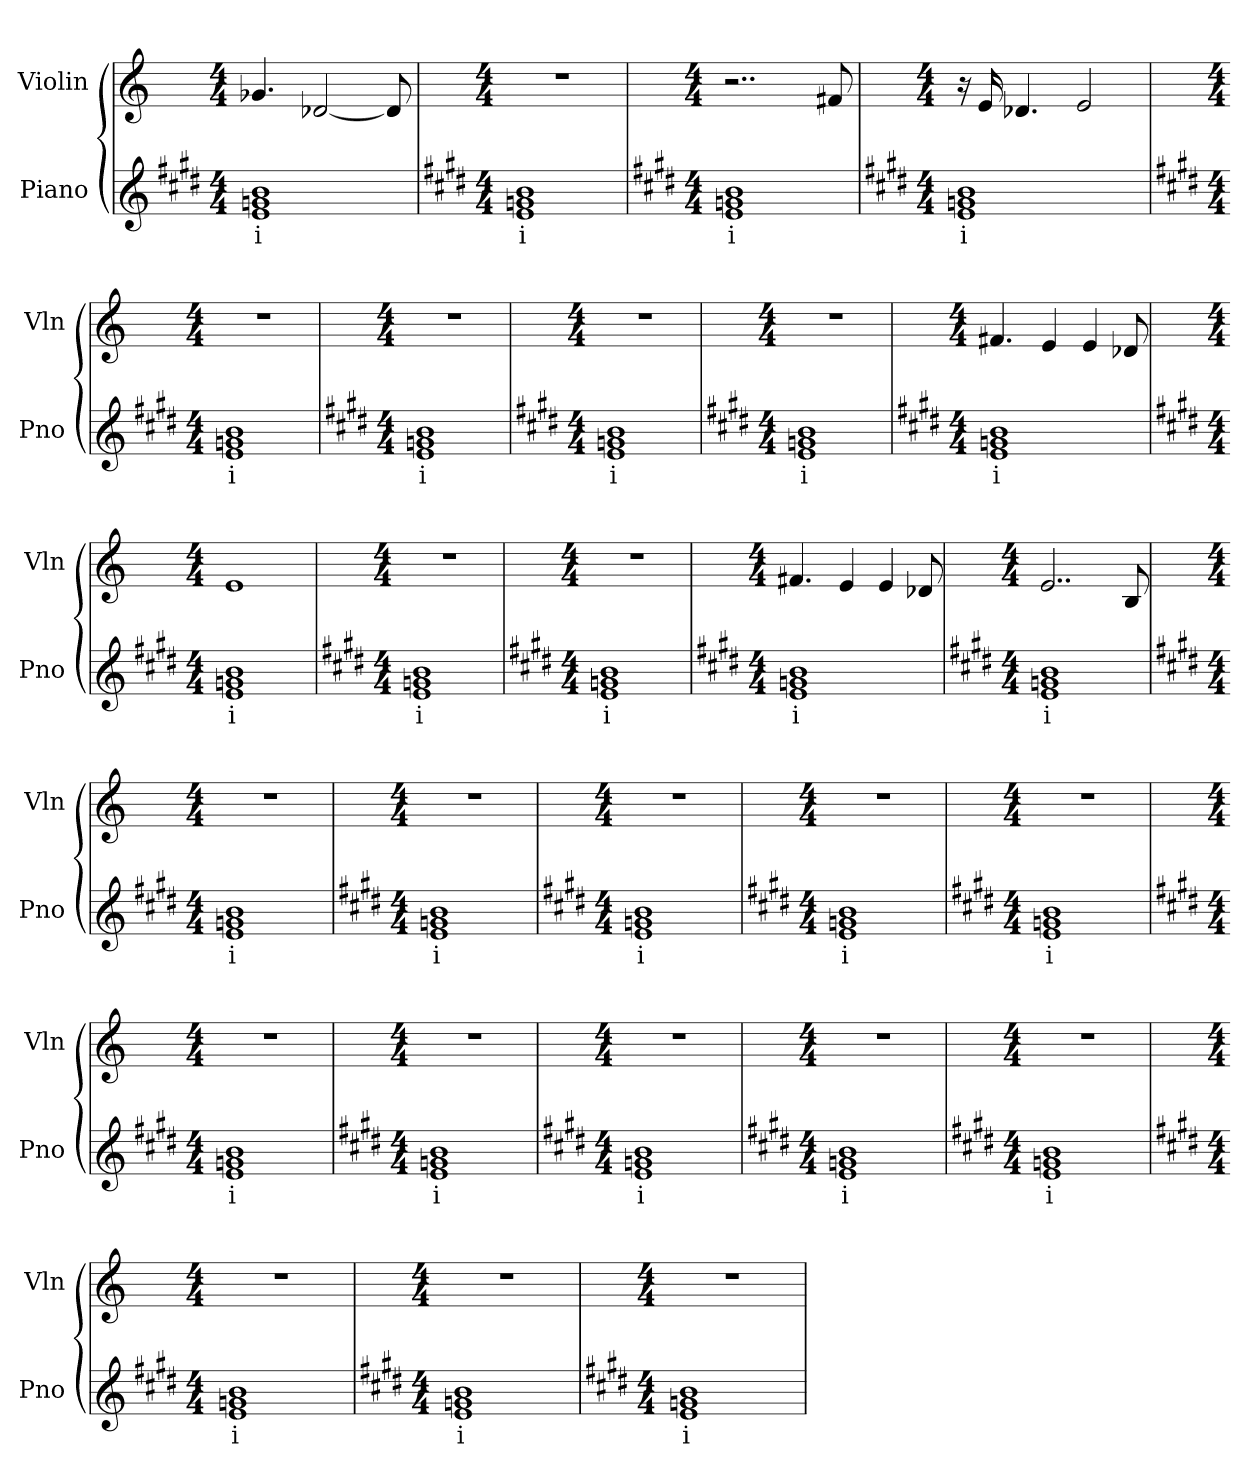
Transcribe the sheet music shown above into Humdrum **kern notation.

**kern	**text	**kern
*part2	*part2	*part1
*staff2	*staff2	*staff1
*I"Piano	*	*I"Violin
*I'Pno	*	*I'Vln
*k[f#c#g#d#]	*	*
*E:	*	*
*M4/4	*	*M4/4
=	=	=
1e 1gn 1b	i	4.g-X
.	.	[2d-X
.	.	8d-]
=	=	=
*k[f#c#g#d#]	*	*
*E:	*	*
*M4/4	*	*M4/4
1e 1gn 1b	i	1r
=	=	=
*k[f#c#g#d#]	*	*
*E:	*	*
*M4/4	*	*M4/4
1e 1gn 1b	i	2..r
.	.	8f#X
=	=	=
*k[f#c#g#d#]	*	*
*E:	*	*
*M4/4	*	*M4/4
1e 1gn 1b	i	16r
.	.	16e
.	.	4.d-X
.	.	2e
=	=	=
*k[f#c#g#d#]	*	*
*E:	*	*
*M4/4	*	*M4/4
1e 1gn 1b	i	1r
=	=	=
*k[f#c#g#d#]	*	*
*E:	*	*
*M4/4	*	*M4/4
1e 1gn 1b	i	1r
=	=	=
*k[f#c#g#d#]	*	*
*E:	*	*
*M4/4	*	*M4/4
1e 1gn 1b	i	1r
=	=	=
*k[f#c#g#d#]	*	*
*E:	*	*
*M4/4	*	*M4/4
1e 1gn 1b	i	1r
=	=	=
*k[f#c#g#d#]	*	*
*E:	*	*
*M4/4	*	*M4/4
1e 1gn 1b	i	4.f#X
.	.	4e
.	.	4e
.	.	8d-X
=	=	=
*k[f#c#g#d#]	*	*
*E:	*	*
*M4/4	*	*M4/4
1e 1gn 1b	i	1e
=	=	=
*k[f#c#g#d#]	*	*
*E:	*	*
*M4/4	*	*M4/4
1e 1gn 1b	i	1r
=	=	=
*k[f#c#g#d#]	*	*
*E:	*	*
*M4/4	*	*M4/4
1e 1gn 1b	i	1r
=	=	=
*k[f#c#g#d#]	*	*
*E:	*	*
*M4/4	*	*M4/4
1e 1gn 1b	i	4.f#X
.	.	4e
.	.	4e
.	.	8d-X
=	=	=
*k[f#c#g#d#]	*	*
*E:	*	*
*M4/4	*	*M4/4
1e 1gn 1b	i	2..e
.	.	8B
=	=	=
*k[f#c#g#d#]	*	*
*E:	*	*
*M4/4	*	*M4/4
1e 1gn 1b	i	1r
=	=	=
*k[f#c#g#d#]	*	*
*E:	*	*
*M4/4	*	*M4/4
1e 1gn 1b	i	1r
=	=	=
*k[f#c#g#d#]	*	*
*E:	*	*
*M4/4	*	*M4/4
1e 1gn 1b	i	1r
=	=	=
*k[f#c#g#d#]	*	*
*E:	*	*
*M4/4	*	*M4/4
1e 1gn 1b	i	1r
=	=	=
*k[f#c#g#d#]	*	*
*E:	*	*
*M4/4	*	*M4/4
1e 1gn 1b	i	1r
=	=	=
*k[f#c#g#d#]	*	*
*E:	*	*
*M4/4	*	*M4/4
1e 1gn 1b	i	1r
=	=	=
*k[f#c#g#d#]	*	*
*E:	*	*
*M4/4	*	*M4/4
1e 1gn 1b	i	1r
=	=	=
*k[f#c#g#d#]	*	*
*E:	*	*
*M4/4	*	*M4/4
1e 1gn 1b	i	1r
=	=	=
*k[f#c#g#d#]	*	*
*E:	*	*
*M4/4	*	*M4/4
1e 1gn 1b	i	1r
=	=	=
*k[f#c#g#d#]	*	*
*E:	*	*
*M4/4	*	*M4/4
1e 1gn 1b	i	1r
=	=	=
*k[f#c#g#d#]	*	*
*E:	*	*
*M4/4	*	*M4/4
1e 1gn 1b	i	1r
=	=	=
*k[f#c#g#d#]	*	*
*E:	*	*
*M4/4	*	*M4/4
1e 1gn 1b	i	1r
=	=	=
*k[f#c#g#d#]	*	*
*E:	*	*
*M4/4	*	*M4/4
1e 1gn 1b	i	1r
=	=	=
*-	*-	*-
